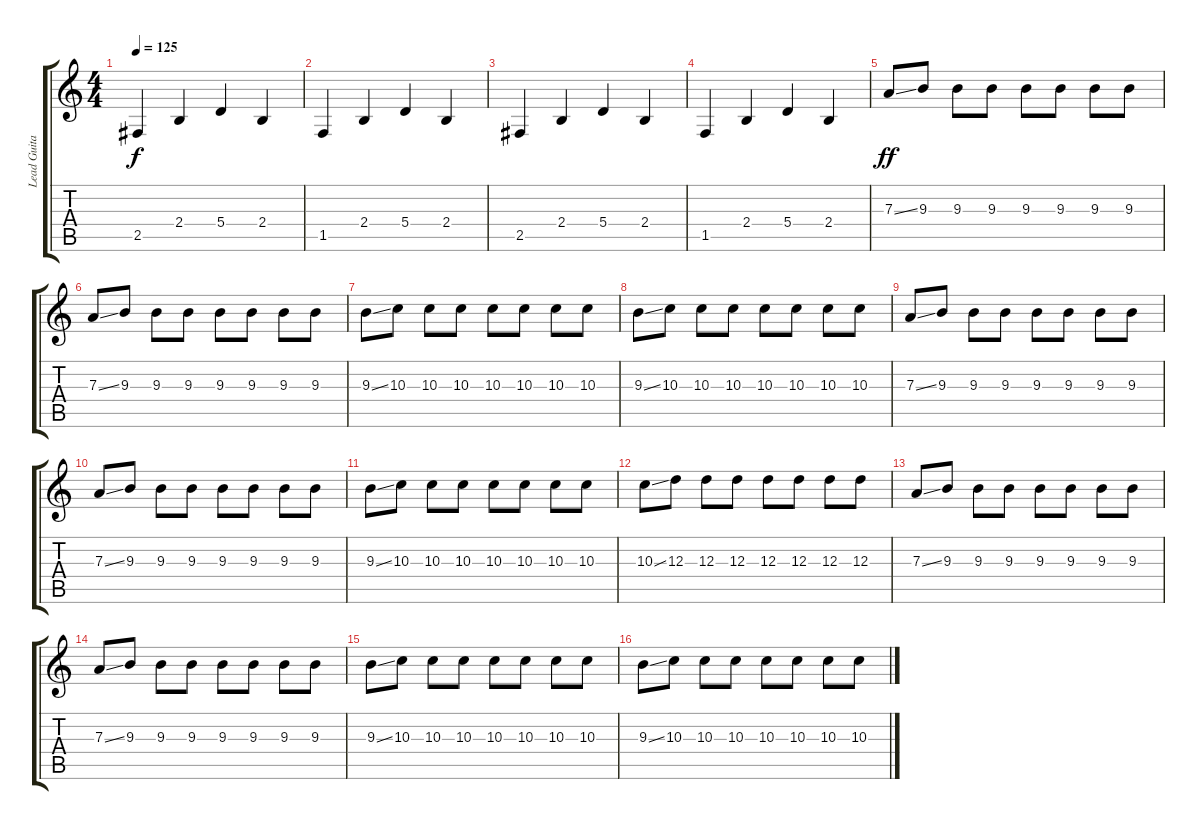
\track ("Lead Guitar" "Lead Guita") {instrument distortionguitar}
\staff {score tabs}
\tuning (B3 Gb3 D3 A2 E2 B1) {hide}
\ts (4 4)
\tempo 125
\clef g2
\ks c
2.5.4{dy f} 2.4.4 5.4.4 2.4.4 |
1.5.4 2.4.4 5.4.4 2.4.4 |
2.5.4 2.4.4 5.4.4 2.4.4 |
1.5.4 2.4.4 5.4.4 2.4.4 |
7.3{ss}.8{dy ff} 9.3.8 9.3.8 9.3.8 9.3.8 9.3.8 9.3.8 9.3.8 |
7.3{ss}.8 9.3.8 9.3.8 9.3.8 9.3.8 9.3.8 9.3.8 9.3.8 |
9.3{ss}.8 10.3.8 10.3.8 10.3.8 10.3.8 10.3.8 10.3.8 10.3.8 |
9.3{ss}.8 10.3.8 10.3.8 10.3.8 10.3.8 10.3.8 10.3.8 10.3.8 |
7.3{ss}.8 9.3.8 9.3.8 9.3.8 9.3.8 9.3.8 9.3.8 9.3.8 |
7.3{ss}.8 9.3.8 9.3.8 9.3.8 9.3.8 9.3.8 9.3.8 9.3.8 |
9.3{ss}.8 10.3.8 10.3.8 10.3.8 10.3.8 10.3.8 10.3.8 10.3.8 |
10.3{ss}.8 12.3.8 12.3.8 12.3.8 12.3.8 12.3.8 12.3.8 12.3.8 |
7.3{ss}.8 9.3.8 9.3.8 9.3.8 9.3.8 9.3.8 9.3.8 9.3.8 |
7.3{ss}.8 9.3.8 9.3.8 9.3.8 9.3.8 9.3.8 9.3.8 9.3.8 |
9.3{ss}.8 10.3.8 10.3.8 10.3.8 10.3.8 10.3.8 10.3.8 10.3.8 |
9.3{ss}.8 10.3.8 10.3.8 10.3.8 10.3.8 10.3.8 10.3.8 10.3.8
